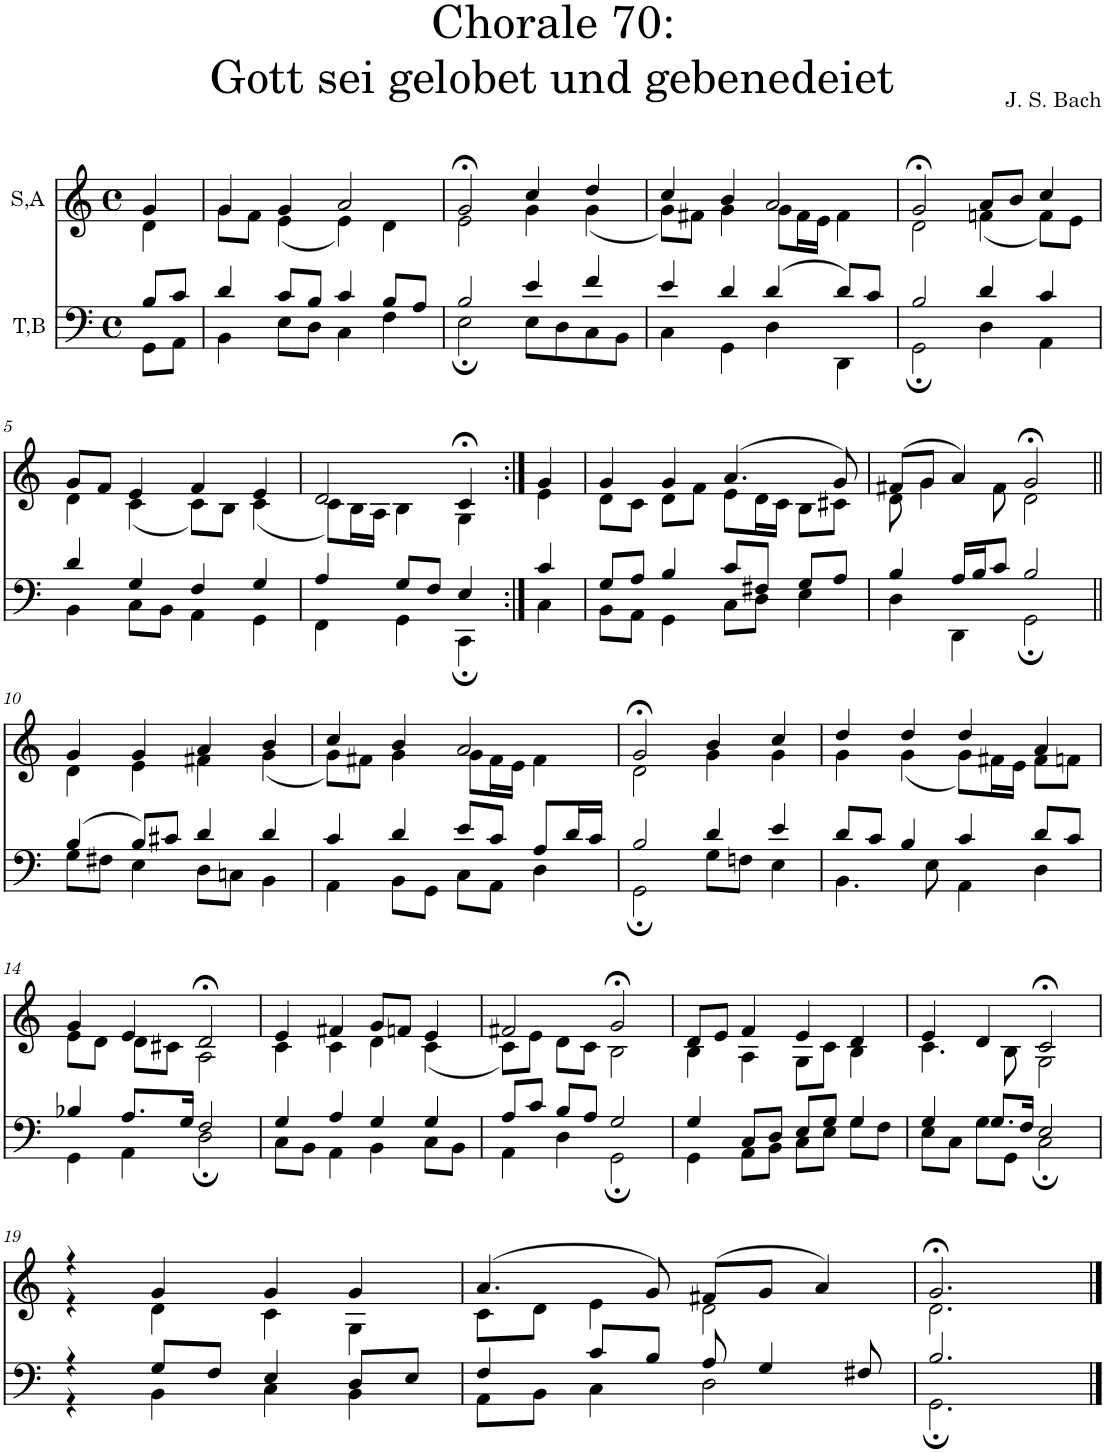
**kern	**kern
*part2	*part1
*staff2	*staff1
*I"T,B	*I"S,A
*clefF4	*clefG2
*k[]	*k[]
*M4/4	*M4/4
*met(c)	*met(c)
=	=
*^	*^
8B/L	8GG\L	4g/	4d\
8c/J	8AA\J	.	.
=1	=1	=1	=1
4d/	4BB\	4g/	8g\L
.	.	.	8f\J
8c/L	8E\L	4g/	(<4e\
8B/J	8D\J	.	.
4c/	4C\	2a/	4e\)
8B/L	4F\	.	4d\
8A/J	.	.	.
=2	=2	=2	=2
2B/	2E;\	2g;</	2e\
4e/	8E\L	4cc/	4g\
.	8D\	.	.
4f/	8C\	4dd/	(<4g\
.	8BB\J	.	.
=3	=3	=3	=3
4e/	4C\	4cc/	8g\L)
.	.	.	8f#X\J
4d/	4GG\	4b/	4g\
(>4d/	4D\	2a/	8g\L
.	.	.	16f#\L
.	.	.	16e\JJ
8d/L)	4DD\	.	4f#\
8c/J	.	.	.
=4	=4	=4	=4
2B/	2GG;\	2g;</	2d\
4d/	4D\	8a/L	(<4fn\
.	.	8b/J	.
4c/	4AA\	4cc/	8f\L)
.	.	.	8e\J
!!LO:LB:g=z	!!
=5	=5	=5	=5
4d/	4BB\	8g/L	4d\
.	.	8f/J	.
4G/	8C\L	4e/	(<4c\
.	8BB\J	.	.
4F/	4AA\	4f/	8c\L)
.	.	.	8B\J
4G/	4GG\	4e/	(<4c\
=994	=994	=994	=994
4A/	4FF\	2d/	8c\L)
.	.	.	16B\L
.	.	.	16A\JJ
8G/L	4GG\	.	4B\
8F/J	.	.	.
4E/	4CC;\	4c;</	4G\
=995:|!	=995:|!	=995:|!	=995:|!
4c/	4C\	4g/	4e\
=8	=8	=8	=8
8G/L	8BB\L	4g/	8d\L
8A/J	8AA\J	.	8c\J
4B/	4GG\	4g/	8d\L
.	.	.	8f\J
8c/L	8C\L	(>4.a/	8e\L
8F#X/J	8D\J	.	16d\L
.	.	.	16c\JJ
8G/L	4E\	.	8B\L
8A/J	.	8g/)	8c#X\J
=9	=9	=9	=9
4B/	4D\	(>8f#X/L	8d\
.	.	8g/J	4g\
16A/LL	4DD\	4a/)	.
16B/J	.	.	.
8c/J	.	.	8f#\
2B/	2GG;\	2g;</	2d\
!!LO:LB:g=z	!!
=10||	=10||	=10||	=10||
(>4B/	8G\L	4g/	4d\
.	8F#X\J	.	.
8B/L)	4E\	4g/	4e\
8c#X/J	.	.	.
4d/	8D\L	4a/	4f#X\
.	8Cn\J	.	.
4d/	4BB\	4b/	(<4g\
=11	=11	=11	=11
4c/	4AA\	4cc/	8g\L)
.	.	.	8f#X\J
4d/	8BB\L	4b/	4g\
.	8GG\J	.	.
8e/L	8C\L	2a/	8g\L
8c/J	8AA\J	.	16f#\L
.	.	.	16e\JJ
8A/L	4D\	.	4f#\
16d/L	.	.	.
16c/JJ	.	.	.
=12	=12	=12	=12
2B/	2GG;\	2g;</	2d\
4d/	8G\L	4b/	4g\
.	8Fn\J	.	.
4e/	4E\	4cc/	4g\
=13	=13	=13	=13
8d/L	4.BB\	4dd/	4g\
8c/J	.	.	.
4B/	.	4dd/	(<4g\
.	8E\	.	.
4c/	4AA\	4dd/	8g\L)
.	.	.	16f#X\L
.	.	.	16e\JJ
8d/L	4D\	4a/	8f#\L
8c/J	.	.	8fn\J
!!LO:LB:g=z	!!
=14	=14	=14	=14
4B-X/	4GG\	4g/	8e\L
.	.	.	8d\J
8.A/L	4AA\	4e/	8d\L
.	.	.	8c#X\J
16G/Jk	.	.	.
2F/	2D;\	2d;</	2A\
=15	=15	=15	=15
4G/	8C\L	4e/	4c\
.	8BB\J	.	.
4A/	4AA\	4f#X/	4c\
4G/	4BB\	8g/L	4d\
.	.	8fn/J	.
4G/	8C\L	4e/	(<4c\
.	8BB\J	.	.
=16	=16	=16	=16
8A/L	4AA\	2f#X/	8c\L)
8c/J	.	.	8e\J
8B/L	4D\	.	8d\L
8A/J	.	.	8c\J
2G/	2GG;\	2g;</	2B\
=17	=17	=17	=17
4G/	4GG\	8d/L	4B\
.	.	8e/J	.
8C/L	8AA\L	4f/	4A\
8D/J	8BB\J	.	.
8E/L	8C\L	4e/	8G\L
8G/J	8E\J	.	8c\J
4G/	8G\L	4d/	4B\
.	8F\J	.	.
=18	=18	=18	=18
4G/	8E\L	4e/	4.c\
.	8C\J	.	.
8.G/L	8G\L	4d/	.
.	8GG\J	.	8B\
16F/Jk	.	.	.
2E/	2C;\	2c;</	2G\
!!LO:LB:g=z	!!
=19	=19	=19	=19
4r	4r	4r	4r
8G/L	4BB\	4g/	4d\
8F/J	.	.	.
4E/	4C\	4g/	4c\
8D/L	4BB\	4g/	4G\
8E/J	.	.	.
=20	=20	=20	=20
4F/	8AA\L	(>4.a/	8c\L
.	8BB\J	.	8d\J
8c/L	4C\	.	4e\
8B/J	.	8g/)	.
8A/	2D\	(>8f#X/L	2d\
4G/	.	8g/J	.
.	.	4a/)	.
8F#X/	.	.	.
=21	=21	=21	=21
2.B/	2.GG;\	2.g;</	2.d\
*v	*v	*	*
*	*v	*v
==	==
*-	*-
